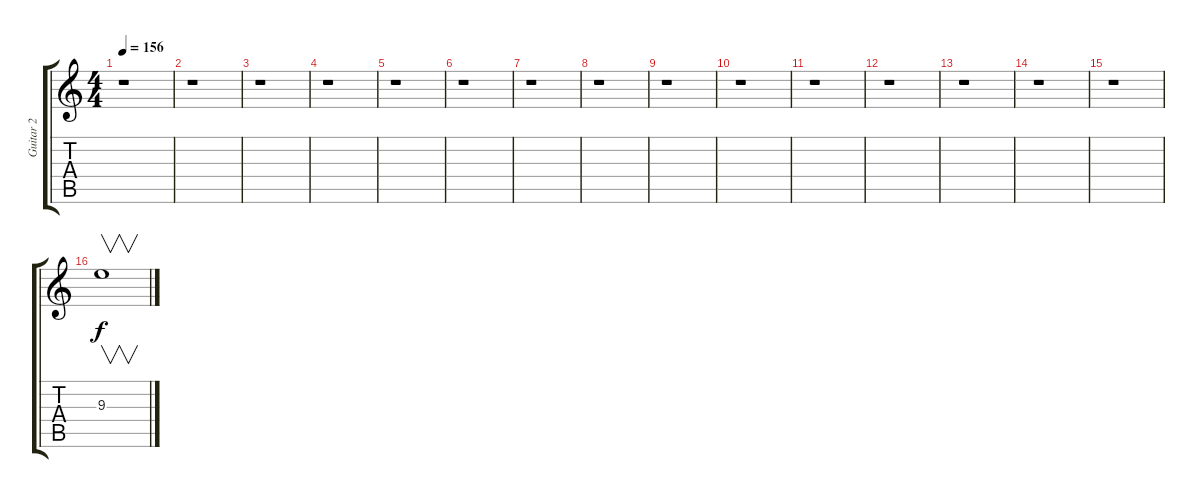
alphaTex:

\track ("Guitar 2" "Guitar 2") {instrument distortionguitar}
\staff {score tabs}
\tuning (E4 B3 G3 D3 A2 D2) {hide}
\ts (4 4)
\tempo 156
\clef g2
\ks c
r.1{dy f} |
r.1 |
r.1 |
r.1 |
r.1 |
r.1 |
r.1 |
r.1 |
r.1 |
r.1 |
r.1 |
r.1 |
r.1 |
r.1 |
r.1 |
9.3.1{v}
